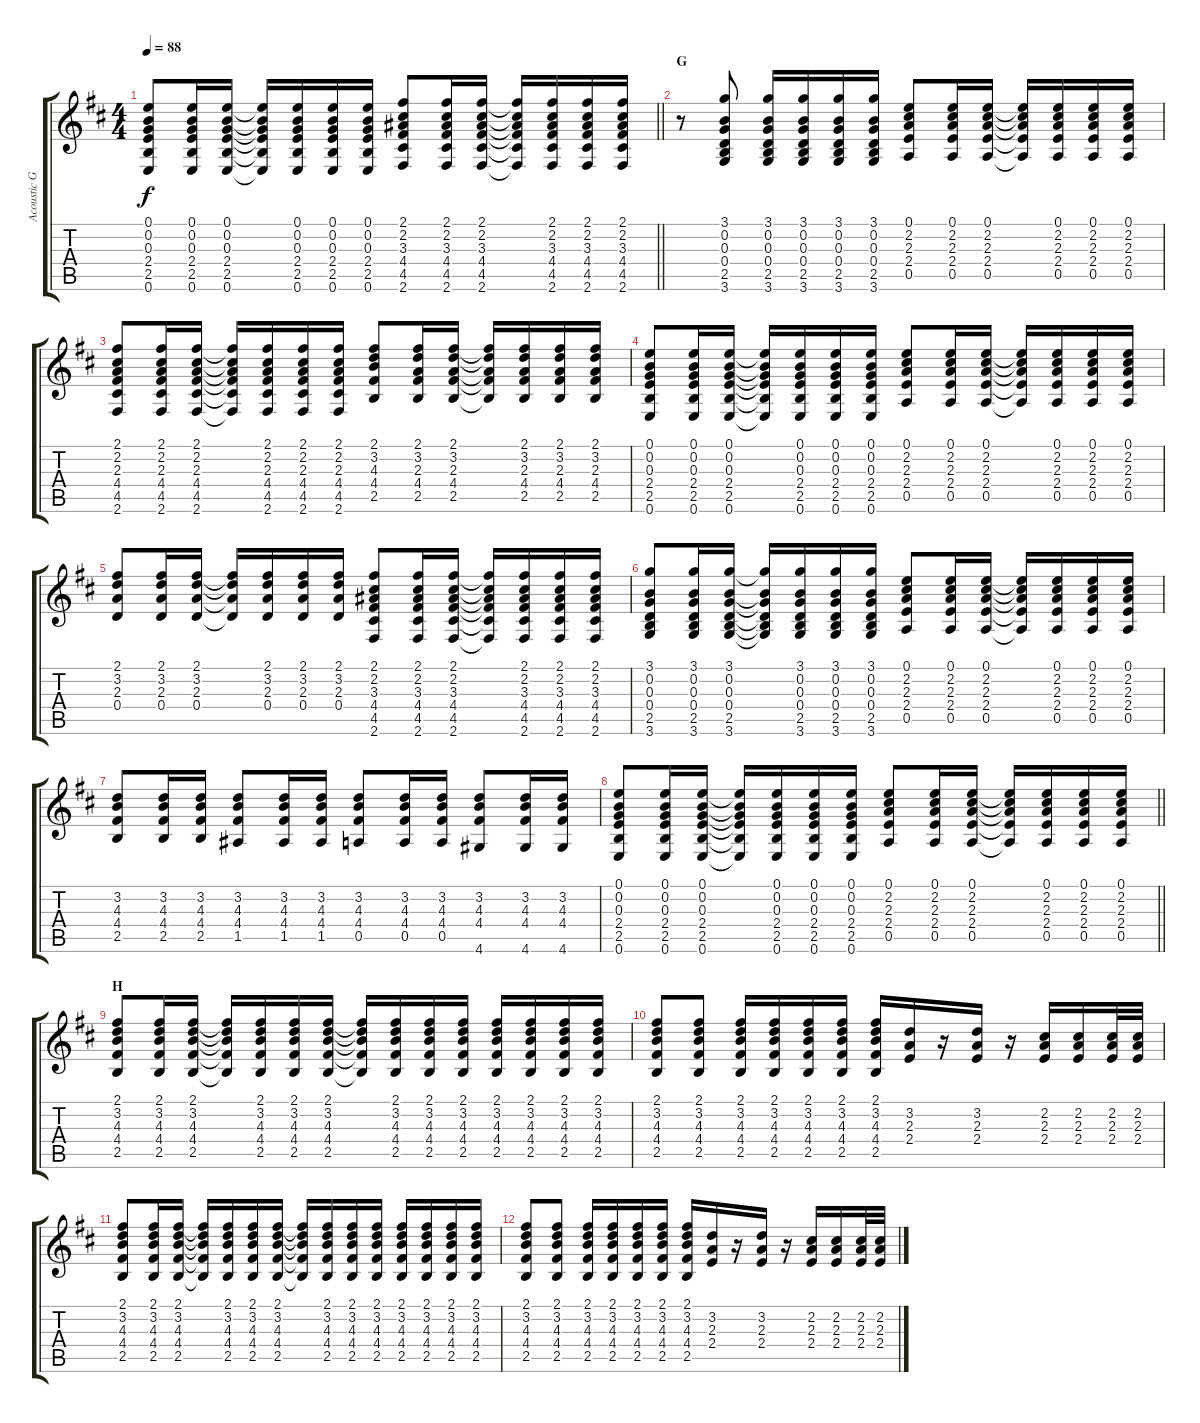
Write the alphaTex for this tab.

\track ("Acoustic Guitar - Shinji" "Acoustic G") {instrument acousticguitarsteel}
\staff {score tabs}
\tuning (E4 B3 G3 D3 A2 E2) {hide}
\ts (4 4)
\tempo 88
\clef g2
\barLineRight lightlight
\ks d
(0.1 0.2 0.3 2.4 2.5 0.6).8{dy f} (0.1 0.2 0.3 2.4 2.5 0.6).16 (0.1 0.2 0.3 2.4 2.5 0.6).16 (0.1{t} 0.2{t} 0.3{t} 2.4{t} 2.5{t} 0.6{t}).16 (0.1 0.2 0.3 2.4 2.5 0.6).16 (0.1 0.2 0.3 2.4 2.5 0.6).16 (0.1 0.2 0.3 2.4 2.5 0.6).16 (2.1 2.2 3.3 4.4 4.5 2.6).8 (2.1 2.2 3.3 4.4 4.5 2.6).16 (2.1 2.2 3.3 4.4 4.5 2.6).16 (2.1{t} 2.2{t} 3.3{t} 4.4{t} 4.5{t} 2.6{t}).16 (2.1 2.2 3.3 4.4 4.5 2.6).16 (2.1 2.2 3.3 4.4 4.5 2.6).16 (2.1 2.2 3.3 4.4 4.5 2.6).16 |
\section ("" "G")
r.8 (3.1 0.2 0.3 0.4 2.5 3.6).8 (3.1 0.2 0.3 0.4 2.5 3.6).16 (3.1 0.2 0.3 0.4 2.5 3.6).16 (3.1 0.2 0.3 0.4 2.5 3.6).16 (3.1 0.2 0.3 0.4 2.5 3.6).16 (0.1 2.2 2.3 2.4 0.5).8 (0.1 2.2 2.3 2.4 0.5).16 (0.1 2.2 2.3 2.4 0.5).16 (0.1{t} 2.2{t} 2.3{t} 2.4{t} 0.5{t}).16 (0.1 2.2 2.3 2.4 0.5).16 (0.1 2.2 2.3 2.4 0.5).16 (0.1 2.2 2.3 2.4 0.5).16 |
(2.1 2.2 2.3 4.4 4.5 2.6).8 (2.1 2.2 2.3 4.4 4.5 2.6).16 (2.1 2.2 2.3 4.4 4.5 2.6).16 (2.1{t} 2.2{t} 2.3{t} 4.4{t} 4.5{t} 2.6{t}).16 (2.1 2.2 2.3 4.4 4.5 2.6).16 (2.1 2.2 2.3 4.4 4.5 2.6).16 (2.1 2.2 2.3 4.4 4.5 2.6).16 (2.1 3.2 4.3 4.4 2.5).8 (2.1 3.2 2.3 4.4 2.5).16 (2.1 3.2 2.3 4.4 2.5).16 (2.1{t} 3.2{t} 2.3{t} 4.4{t} 2.5{t}).16 (2.1 3.2 2.3 4.4 2.5).16 (2.1 3.2 2.3 4.4 2.5).16 (2.1 3.2 2.3 4.4 2.5).16 |
(0.1 0.2 0.3 2.4 2.5 0.6).8 (0.1 0.2 0.3 2.4 2.5 0.6).16 (0.1 0.2 0.3 2.4 2.5 0.6).16 (0.1{t} 0.2{t} 0.3{t} 2.4{t} 2.5{t} 0.6{t}).16 (0.1 0.2 0.3 2.4 2.5 0.6).16 (0.1 0.2 0.3 2.4 2.5 0.6).16 (0.1 0.2 0.3 2.4 2.5 0.6).16 (0.1 2.2 2.3 2.4 0.5).8 (0.1 2.2 2.3 2.4 0.5).16 (0.1 2.2 2.3 2.4 0.5).16 (0.1{t} 2.2{t} 2.3{t} 2.4{t} 0.5{t}).16 (0.1 2.2 2.3 2.4 0.5).16 (0.1 2.2 2.3 2.4 0.5).16 (0.1 2.2 2.3 2.4 0.5).16 |
(2.1 3.2 2.3 0.4).8 (2.1 3.2 2.3 0.4).16 (2.1 3.2 2.3 0.4).16 (2.1{t} 3.2{t} 2.3{t} 0.4{t}).16 (2.1 3.2 2.3 0.4).16 (2.1 3.2 2.3 0.4).16 (2.1 3.2 2.3 0.4).16 (2.1 2.2 3.3 4.4 4.5 2.6).8 (2.1 2.2 3.3 4.4 4.5 2.6).16 (2.1 2.2 3.3 4.4 4.5 2.6).16 (2.1{t} 2.2{t} 3.3{t} 4.4{t} 4.5{t} 2.6{t}).16 (2.1 2.2 3.3 4.4 4.5 2.6).16 (2.1 2.2 3.3 4.4 4.5 2.6).16 (2.1 2.2 3.3 4.4 4.5 2.6).16 |
(3.1 0.2 0.3 0.4 2.5 3.6).8 (3.1 0.2 0.3 0.4 2.5 3.6).16 (3.1 0.2 0.3 0.4 2.5 3.6).16 (3.1{t} 0.2{t} 0.3{t} 0.4{t} 2.5{t} 3.6{t}).16 (3.1 0.2 0.3 0.4 2.5 3.6).16 (3.1 0.2 0.3 0.4 2.5 3.6).16 (3.1 0.2 0.3 0.4 2.5 3.6).16 (0.1 2.2 2.3 2.4 0.5).8 (0.1 2.2 2.3 2.4 0.5).16 (0.1 2.2 2.3 2.4 0.5).16 (0.1{t} 2.2{t} 2.3{t} 2.4{t} 0.5{t}).16 (0.1 2.2 2.3 2.4 0.5).16 (0.1 2.2 2.3 2.4 0.5).16 (0.1 2.2 2.3 2.4 0.5).16 |
(3.2 4.3 4.4 2.5).8 (3.2 4.3 4.4 2.5).16 (3.2 4.3 4.4 2.5).16 (3.2 4.3 4.4 1.5).8 (3.2 4.3 4.4 1.5).16 (3.2 4.3 4.4 1.5).16 (3.2 4.3 4.4 0.5).8 (3.2 4.3 4.4 0.5).16 (3.2 4.3 4.4 0.5).16 (3.2 4.3 4.4 4.6).8 (3.2 4.3 4.4 4.6).16 (3.2 4.3 4.4 4.6).16 |
\barLineRight lightlight
(0.1 0.2 0.3 2.4 2.5 0.6).8 (0.1 0.2 0.3 2.4 2.5 0.6).16 (0.1 0.2 0.3 2.4 2.5 0.6).16 (0.1{t} 0.2{t} 0.3{t} 2.4{t} 2.5{t} 0.6{t}).16 (0.1 0.2 0.3 2.4 2.5 0.6).16 (0.1 0.2 0.3 2.4 2.5 0.6).16 (0.1 0.2 0.3 2.4 2.5 0.6).16 (0.1 2.2 2.3 2.4 0.5).8 (0.1 2.2 2.3 2.4 0.5).16 (0.1 2.2 2.3 2.4 0.5).16 (0.1{t} 2.2{t} 2.3{t} 2.4{t} 0.5{t}).16 (0.1 2.2 2.3 2.4 0.5).16 (0.1 2.2 2.3 2.4 0.5).16 (0.1 2.2 2.3 2.4 0.5).16 |
\section ("" "H")
(2.1 3.2 4.3 4.4 2.5).8 (2.1 3.2 4.3 4.4 2.5).16 (2.1 3.2 4.3 4.4 2.5).16 (2.1{t} 3.2{t} 4.3{t} 4.4{t} 2.5{t}).16 (2.1 3.2 4.3 4.4 2.5).16 (2.1 3.2 4.3 4.4 2.5).16 (2.1 3.2 4.3 4.4 2.5).16 (2.1{t} 3.2{t} 4.3{t} 4.4{t} 2.5{t}).16 (2.1 3.2 4.3 4.4 2.5).16 (2.1 3.2 4.3 4.4 2.5).16 (2.1 3.2 4.3 4.4 2.5).16 (2.1 3.2 4.3 4.4 2.5).16 (2.1 3.2 4.3 4.4 2.5).16 (2.1 3.2 4.3 4.4 2.5).16 (2.1 3.2 4.3 4.4 2.5).16 |
(2.1 3.2 4.3 4.4 2.5).8 (2.1 3.2 4.3 4.4 2.5).8 (2.1 3.2 4.3 4.4 2.5).16 (2.1 3.2 4.3 4.4 2.5).16 (2.1 3.2 4.3 4.4 2.5).16 (2.1 3.2 4.3 4.4 2.5).16 (2.1 3.2 4.3 4.4 2.5).16 (3.2 2.3 2.4).16 r.16 (3.2 2.3 2.4).16 r.16 (2.2 2.3 2.4).16 (2.2 2.3 2.4).16 (2.2 2.3 2.4).32 (2.2 2.3 2.4).32 |
(2.1 3.2 4.3 4.4 2.5).8 (2.1 3.2 4.3 4.4 2.5).16 (2.1 3.2 4.3 4.4 2.5).16 (2.1{t} 3.2{t} 4.3{t} 4.4{t} 2.5{t}).16 (2.1 3.2 4.3 4.4 2.5).16 (2.1 3.2 4.3 4.4 2.5).16 (2.1 3.2 4.3 4.4 2.5).16 (2.1{t} 3.2{t} 4.3{t} 4.4{t} 2.5{t}).16 (2.1 3.2 4.3 4.4 2.5).16 (2.1 3.2 4.3 4.4 2.5).16 (2.1 3.2 4.3 4.4 2.5).16 (2.1 3.2 4.3 4.4 2.5).16 (2.1 3.2 4.3 4.4 2.5).16 (2.1 3.2 4.3 4.4 2.5).16 (2.1 3.2 4.3 4.4 2.5).16 |
(2.1 3.2 4.3 4.4 2.5).8 (2.1 3.2 4.3 4.4 2.5).8 (2.1 3.2 4.3 4.4 2.5).16 (2.1 3.2 4.3 4.4 2.5).16 (2.1 3.2 4.3 4.4 2.5).16 (2.1 3.2 4.3 4.4 2.5).16 (2.1 3.2 4.3 4.4 2.5).16 (3.2 2.3 2.4).16 r.16 (3.2 2.3 2.4).16 r.16 (2.2 2.3 2.4).16 (2.2 2.3 2.4).16 (2.2 2.3 2.4).32 (2.2 2.3 2.4).32
